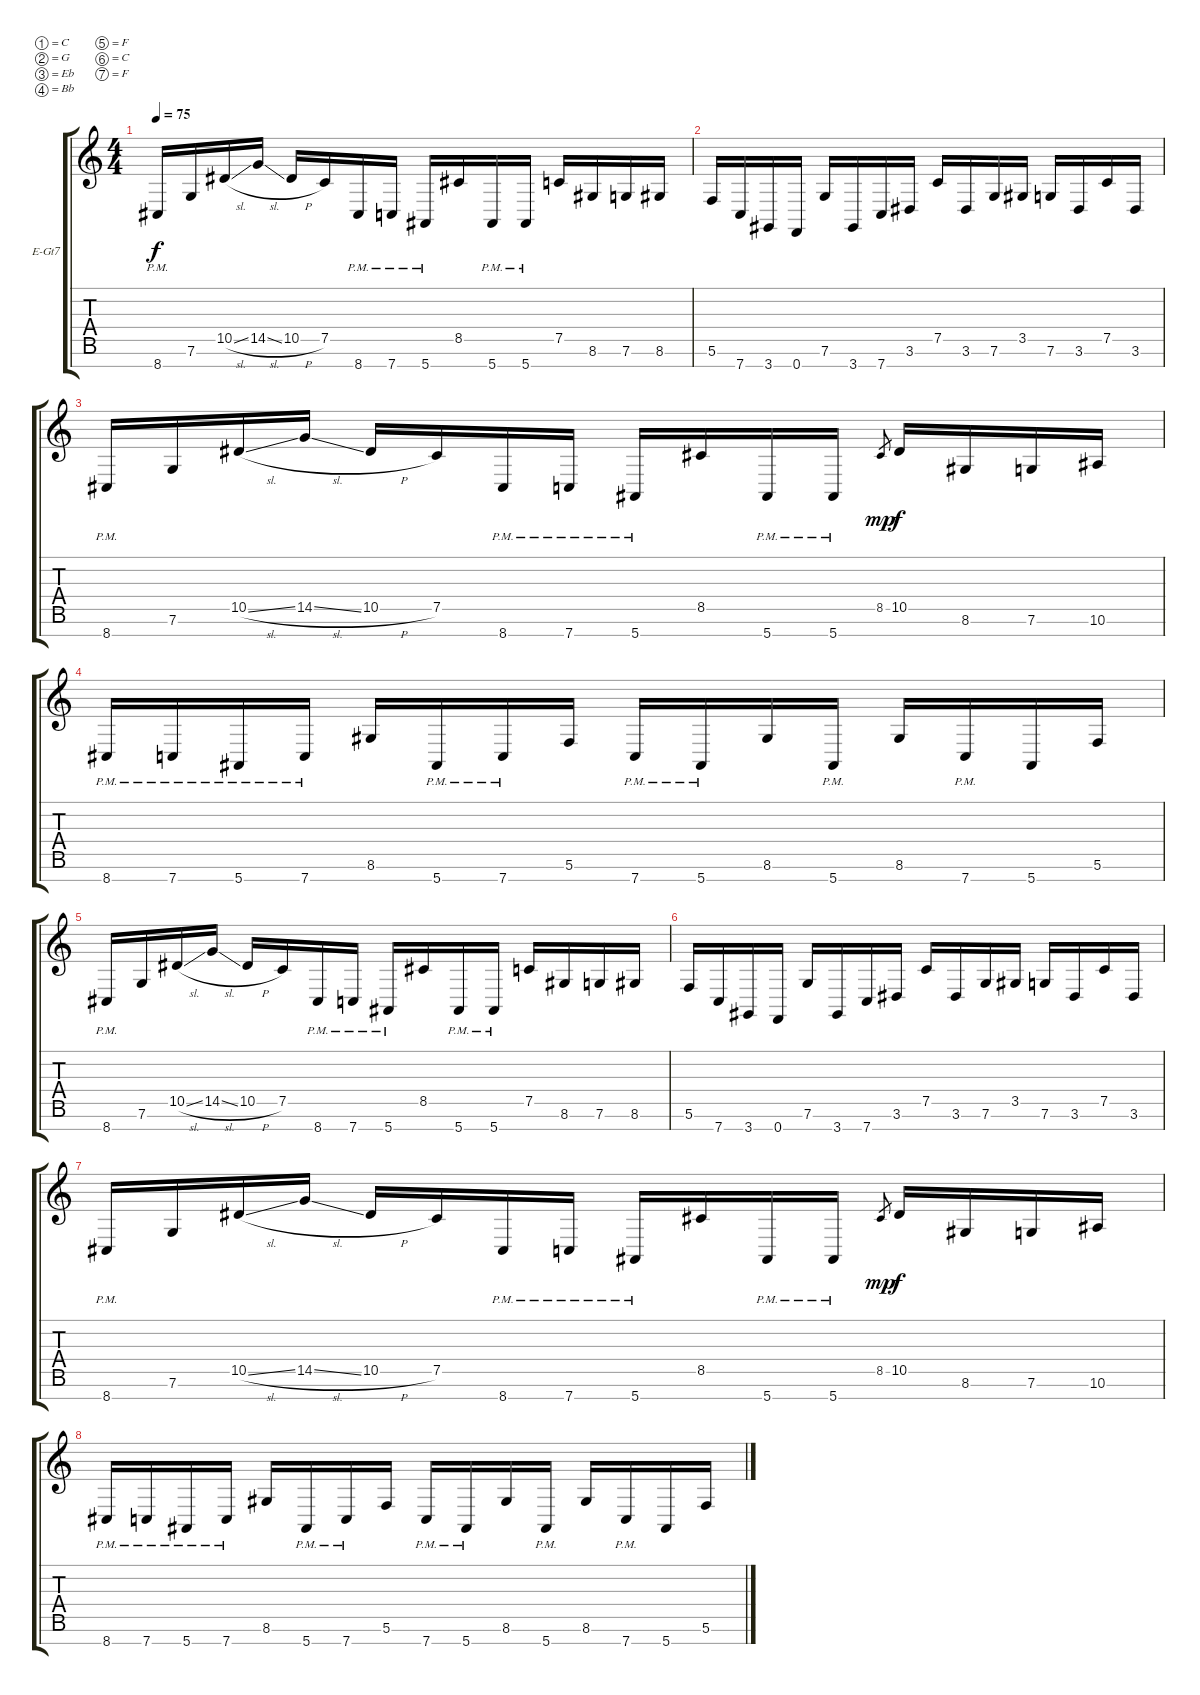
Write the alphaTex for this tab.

\bracketExtendMode groupsimilarinstruments
\firstSystemTrackNameOrientation horizontal
\otherSystemsTrackNameOrientation horizontal
\track ("Electric Guitar" "E-Gt7") {instrument distortionguitar}
\staff {score tabs}
\tuning (C4 G3 Eb3 Bb2 F2 C2 F1)
\ts (4 4)
\tempo 75
\clef g2
\ks c
8.7{pm}.16{dy f} 7.6.16 10.5{sl}.16 14.5{sl}.16 10.5{h}.16 7.5.16 8.7{pm}.16 7.7{pm}.16 5.7{pm}.16 8.5.16 5.7{pm}.16 5.7{pm}.16 7.5.16 8.6.16 7.6.16 8.6.16 |
5.6.16 7.7.16 3.7.16 0.7.16 7.6.16 3.7.16 7.7.16 3.6.16 7.5.16 3.6.16 7.6.16 3.5.16 7.6.16 3.6.16 7.5.16 3.6.16 |
8.7{pm}.16 7.6.16 10.5{sl}.16 14.5{sl}.16 10.5{h}.16 7.5.16 8.7{pm}.16 7.7{pm}.16 5.7{pm}.16 8.5.16 5.7{pm}.16 5.7{pm}.16 8.5.8{gr dy mp} 10.5.16{dy f} 8.6.16 7.6.16 10.6.16 |
8.7{pm}.16 7.7{pm}.16 5.7{pm}.16 7.7{pm}.16 8.6.16 5.7{pm}.16 7.7{pm}.16 5.6.16 7.7{pm}.16 5.7{pm}.16 8.6.16 5.7{pm}.16 8.6.16 7.7{pm}.16 5.7.16 5.6.16 |
8.7{pm}.16 7.6.16 10.5{sl}.16 14.5{sl}.16 10.5{h}.16 7.5.16 8.7{pm}.16 7.7{pm}.16 5.7{pm}.16 8.5.16 5.7{pm}.16 5.7{pm}.16 7.5.16 8.6.16 7.6.16 8.6.16 |
5.6.16 7.7.16 3.7.16 0.7.16 7.6.16 3.7.16 7.7.16 3.6.16 7.5.16 3.6.16 7.6.16 3.5.16 7.6.16 3.6.16 7.5.16 3.6.16 |
8.7{pm}.16 7.6.16 10.5{sl}.16 14.5{sl}.16 10.5{h}.16 7.5.16 8.7{pm}.16 7.7{pm}.16 5.7{pm}.16 8.5.16 5.7{pm}.16 5.7{pm}.16 8.5.8{gr dy mp} 10.5.16{dy f} 8.6.16 7.6.16 10.6.16 |
8.7{pm}.16 7.7{pm}.16 5.7{pm}.16 7.7{pm}.16 8.6.16 5.7{pm}.16 7.7{pm}.16 5.6.16 7.7{pm}.16 5.7{pm}.16 8.6.16 5.7{pm}.16 8.6.16 7.7{pm}.16 5.7.16 5.6.16
